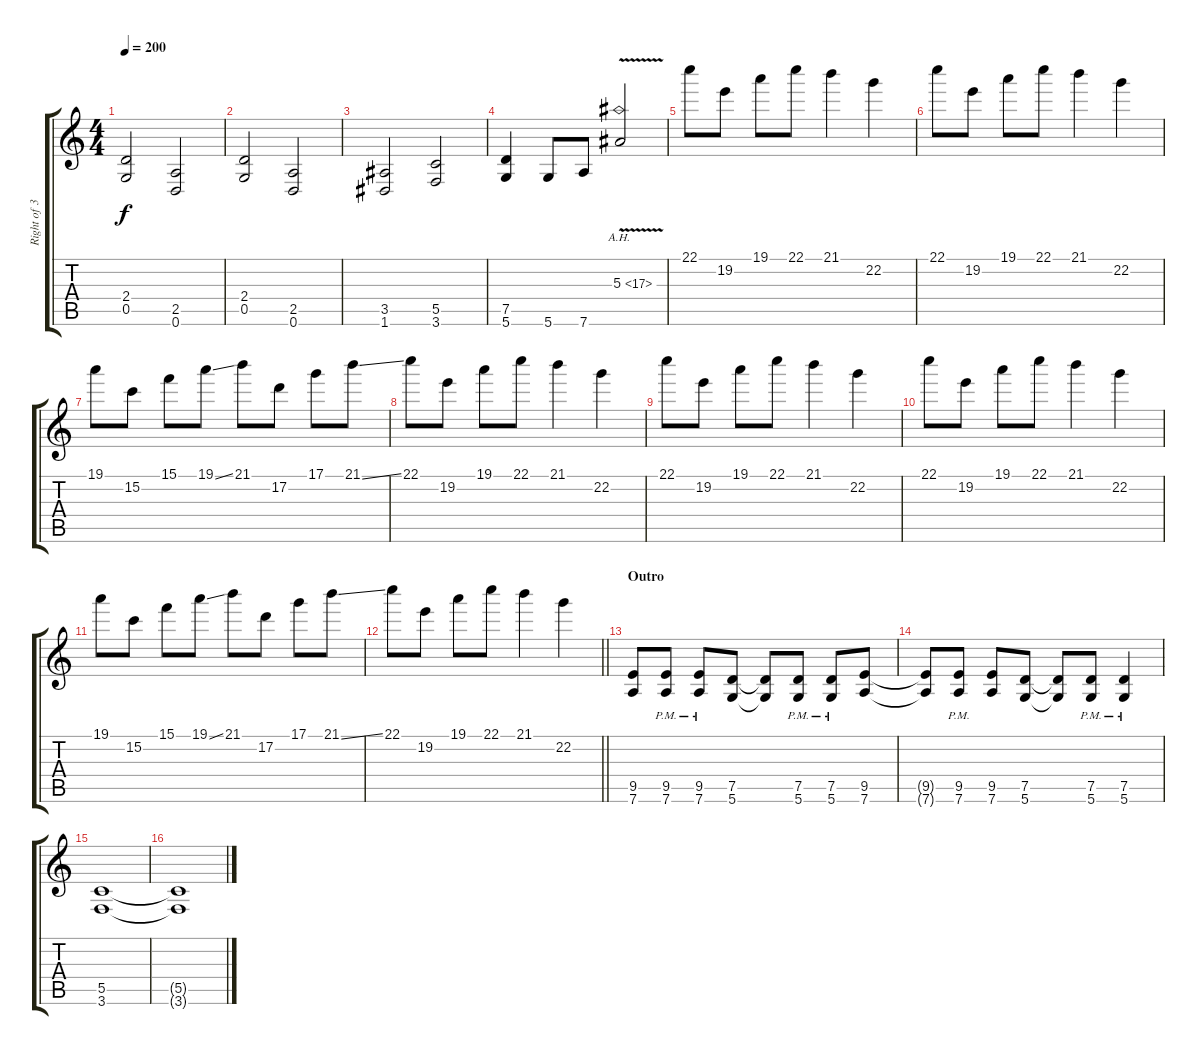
\track ("Right of 3" "Right of 3") {instrument distortionguitar}
\staff {score tabs}
\tuning (D4 A3 F3 C3 G2 D2) {hide}
\ts (4 4)
\tempo 200
\clef g2
\ks c
(2.4 0.5).2{dy f} (2.5 0.6).2 |
(2.4 0.5).2 (2.5 0.6).2 |
(3.5 1.6).2 (5.5 3.6).2 |
(7.5 5.6).4 5.6.8 7.6.8 5.3{ah 12 v}.2 |
22.1.8 19.2.8 19.1.8 22.1.8 21.1.4 22.2.4 |
22.1.8 19.2.8 19.1.8 22.1.8 21.1.4 22.2.4 |
19.1.8 15.2.8 15.1.8 19.1{ss}.8 21.1.8 17.2.8 17.1.8 21.1{ss}.8 |
22.1.8 19.2.8 19.1.8 22.1.8 21.1.4 22.2.4 |
22.1.8 19.2.8 19.1.8 22.1.8 21.1.4 22.2.4 |
22.1.8 19.2.8 19.1.8 22.1.8 21.1.4 22.2.4 |
19.1.8 15.2.8 15.1.8 19.1{ss}.8 21.1.8 17.2.8 17.1.8 21.1{ss}.8 |
\barLineRight lightlight
22.1.8 19.2.8 19.1.8 22.1.8 21.1.4 22.2.4 |
\section ("" "Outro")
(9.5 7.6).8 (9.5{pm} 7.6{pm}).8 (9.5{pm} 7.6{pm}).8 (7.5 5.6).8 (7.5{t} 5.6{t}).8 (7.5{pm} 5.6{pm}).8 (7.5{pm} 5.6{pm}).8 (9.5 7.6).8 |
(9.5{t} 7.6{t}).8 (9.5{pm} 7.6{pm}).8 (9.5 7.6).8 (7.5 5.6).8 (7.5{t} 5.6{t}).8 (7.5{pm} 5.6{pm}).8 (7.5{pm} 5.6{pm}).4 |
(5.5 3.6).1 |
(5.5{t} 3.6{t}).1
